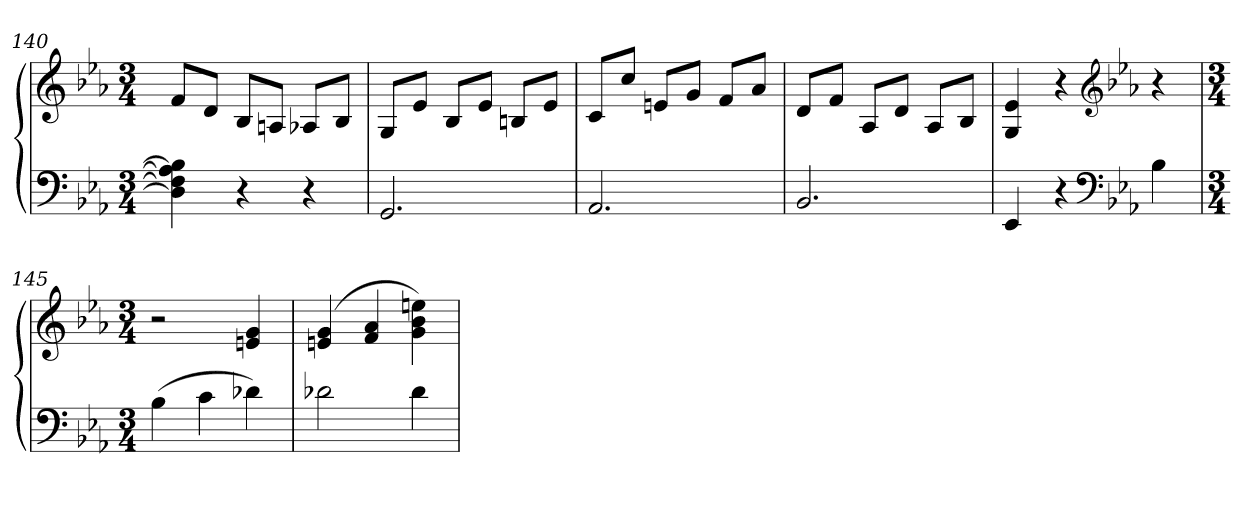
**kern	**kern
*part1	*part1
*staff2	*staff1
*clefF4	*clefG2
*k[b-e-a-]	*k[b-e-a-]
*c:	*c:
*M3/4	*M3/4
=140	=140
4D] 4F] 4A-] 4B-]	8fL
.	8dJ
4r	8B-L
.	8AnJ
4r	8A-XL
.	8B-J
=141	=141
2.GG	8GL
.	8e-J
.	8B-L
.	8e-J
.	8BnL
.	8e-J
=142	=142
2.AA-	8cL
.	8ccJ
.	8enL
.	8gJ
.	8fL
.	8a-J
=143	=143
2.BB-	8dL
.	8fJ
.	8A-L
.	8dJ
.	8A-L
.	8B-J
=144	=144
4EE-	4G 4e-
4r	4r
*clefF4	*clefG2
*k[b-e-a-]	*k[b-e-a-]
*c:	*c:
4B-	4r
=145	=145
*M3/4	*M3/4
(4B-	2r
4c	.
4d-X)	4en 4g
=146	=146
2d-X	(4en 4g
.	4f 4a-
4d-	4g 4b- 4een)
=	=
*-	*-
